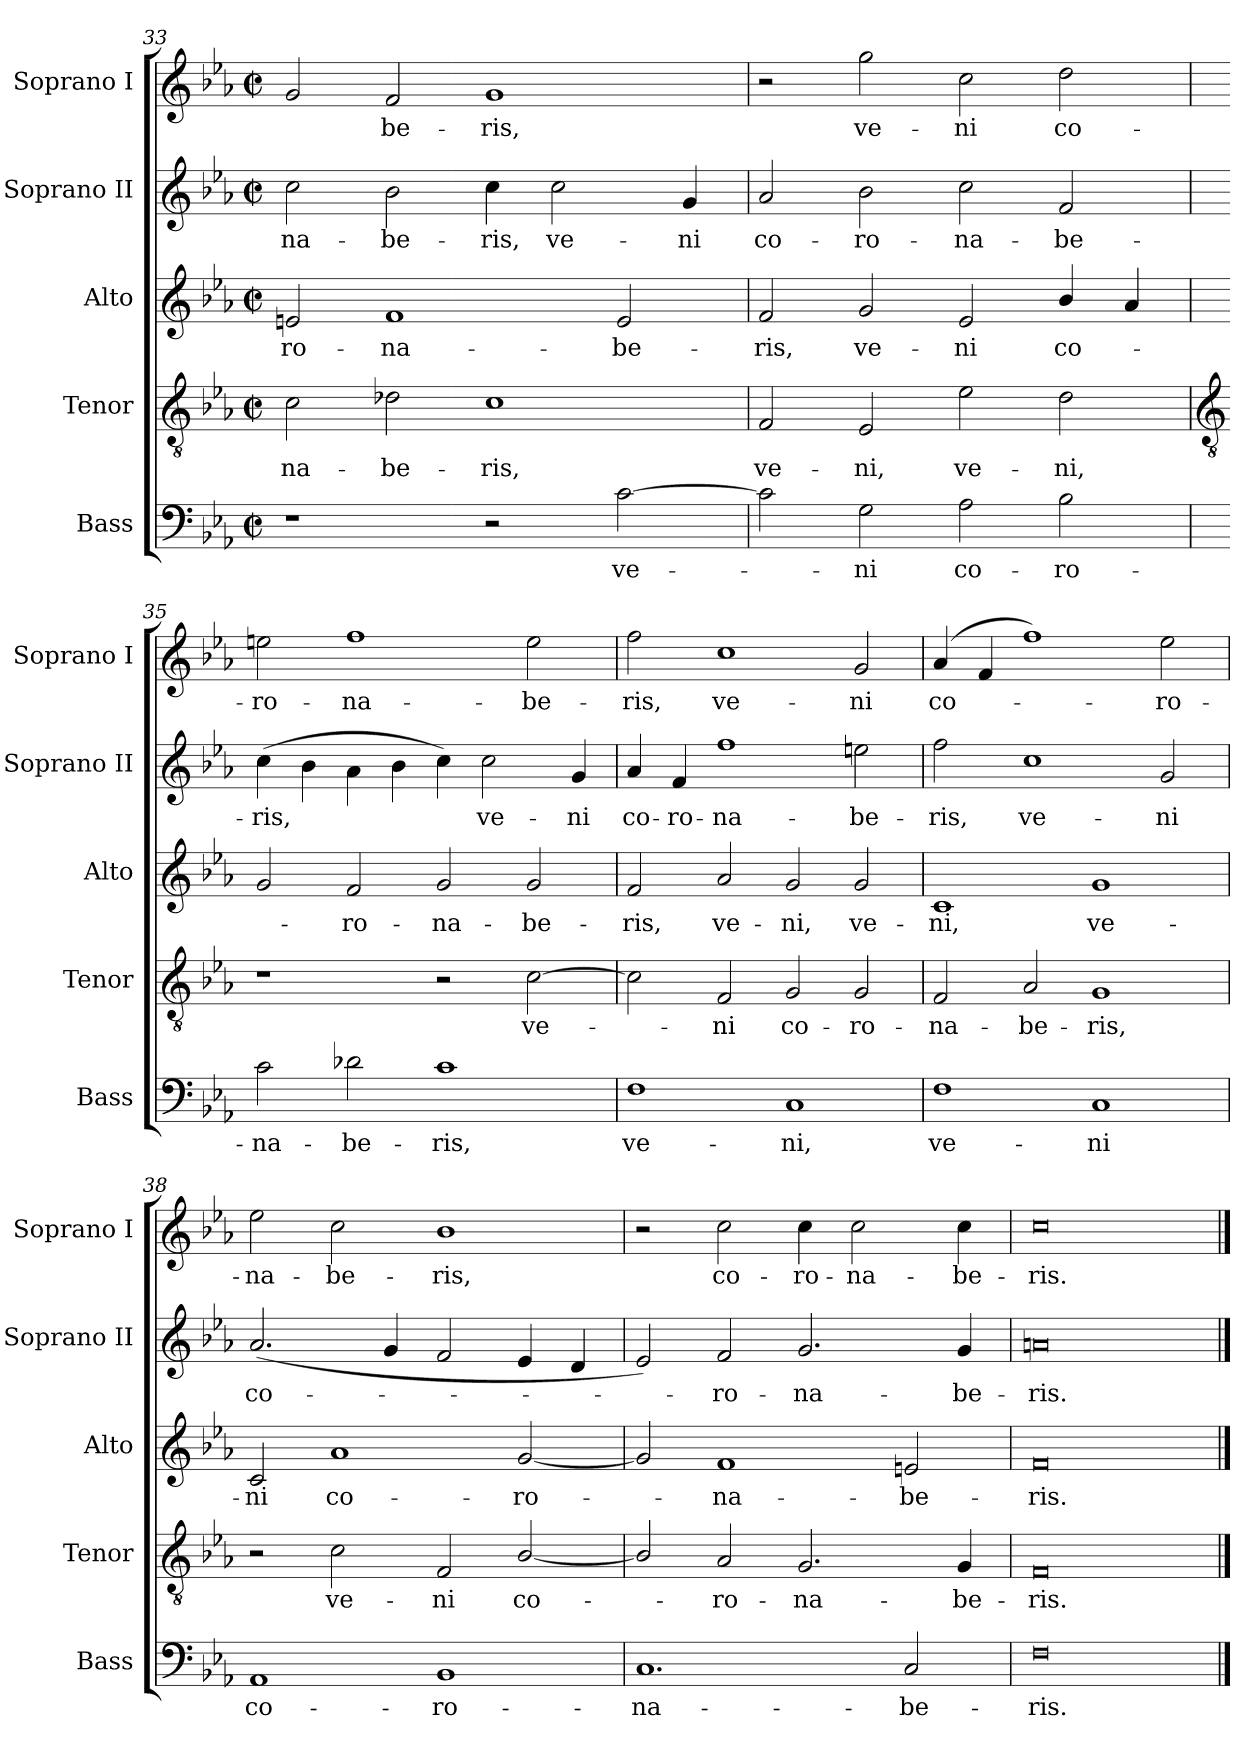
**kern	**text	**kern	**text	**kern	**text	**kern	**text	**kern	**text
*part5	*part5	*part4	*part4	*part3	*part3	*part2	*part2	*part1	*part1
*staff5	*staff5	*staff4	*staff4	*staff3	*staff3	*staff2	*staff2	*staff1	*staff1
*I"Bass	*	*I"Tenor	*	*I"Alto	*	*I"Soprano II	*	*I"Soprano I	*
*I'Bass	*	*I'Tenor	*	*I'Alto	*	*I'Soprano II	*	*I'Soprano I	*
*clefF4	*	*clefGv2	*	*clefG2	*	*clefG2	*	*clefG2	*
*k[b-e-a-]	*	*k[b-e-a-]	*	*k[b-e-a-]	*	*k[b-e-a-]	*	*k[b-e-a-]	*
*E-:	*	*E-:	*	*E-:	*	*E-:	*	*E-:	*
*M4/2	*	*M4/2	*	*M4/2	*	*M4/2	*	*M4/2	*
*met(c|)	*	*met(c|)	*	*met(c|)	*	*met(c|)	*	*met(c|)	*
=33	=33	=33	=33	=33	=33	=33	=33	=33	=33
!	!	!	!LO:LY:b	!	!LO:LY:b	!	!LO:LY:b	!	!
1r	.	2c	-na-	2en	-ro-	2cc	-na-	2g	.
!	!	!	!LO:LY:b	!	!LO:LY:b	!	!LO:LY:b	!	!LO:LY:b
.	.	2d-X	-be-	1f	-na-	2b-	-be-	2f	be-
!	!	!	!LO:LY:b	!	!	!	!LO:LY:b	!	!LO:LY:b
2r	.	1c	-ris,	.	.	4cc	-ris,	1g	-ris,
!	!	!	!	!	!	!	!LO:LY:b	!	!
.	.	.	.	.	.	2cc	ve-	.	.
!	!LO:LY:b	!	!	!	!LO:LY:b	!	!	!	!
[2c	ve-	.	.	2e	-be-	.	.	.	.
!	!	!	!	!	!	!	!LO:LY:b	!	!
.	.	.	.	.	.	4g	-ni	.	.
=34	=34	=34	=34	=34	=34	=34	=34	=34	=34
!	!	!	!LO:LY:b	!	!LO:LY:b	!	!LO:LY:b	!	!
2c]	.	2F	ve-	2f	-ris,	2a-	co-	2r	.
!	!LO:LY:b	!	!LO:LY:b	!	!LO:LY:b	!	!LO:LY:b	!	!LO:LY:b
2G	ni	2E-	-ni,	2g	ve-	2b-	-ro-	2gg	ve-
!	!LO:LY:b	!	!LO:LY:b	!	!LO:LY:b	!	!LO:LY:b	!	!LO:LY:b
2A-	co-	2e-	ve-	2e-	-ni	2cc	-na-	2cc	-ni
!	!LO:LY:b	!	!LO:LY:b	!	!LO:LY:b	!	!LO:LY:b	!	!LO:LY:b
2B-	-ro-	2d	-ni,	4b-/	co-	2f	-be-	2dd	co-
.	.	.	.	4a-	.	.	.	.	.
!!LO:LB:g=z
=35	=35	=35	=35	=35	=35	=35	=35	=35	=35
*	*	*clefGv2	*	*	*	*	*	*	*
!	!LO:LY:b	!	!	!	!	!	!LO:LY:b	!	!LO:LY:b
2c	-na-	1r	.	2g	.	(>4cc	-ris,	2een	-ro-
.	.	.	.	.	.	4b-\	.	.	.
!	!LO:LY:b	!	!	!	!LO:LY:b	!	!	!	!LO:LY:b
2d-X	-be-	.	.	2f	ro-	4a-\	.	1ff	-na-
.	.	.	.	.	.	4b-	.	.	.
!	!LO:LY:b	!	!	!	!LO:LY:b	!	!	!	!
1c	-ris,	2r	.	2g	-na-	4cc)	.	.	.
!	!	!	!	!	!	!	!LO:LY:b	!	!
.	.	.	.	.	.	2cc	ve-	.	.
!	!	!	!LO:LY:b	!	!LO:LY:b	!	!	!	!LO:LY:b
.	.	[2c	ve-	2g	-be-	.	.	2ee	-be-
!	!	!	!	!	!	!	!LO:LY:b	!	!
.	.	.	.	.	.	4g	-ni	.	.
=36	=36	=36	=36	=36	=36	=36	=36	=36	=36
!	!LO:LY:b	!	!	!	!LO:LY:b	!	!LO:LY:b	!	!LO:LY:b
1F	ve-	2c]	.	2f	-ris,	4a-	co-	2ff	-ris,
!	!	!	!	!	!	!	!LO:LY:b	!	!
.	.	.	.	.	.	4f	-ro-	.	.
!	!	!	!LO:LY:b	!	!LO:LY:b	!	!LO:LY:b	!	!LO:LY:b
.	.	2F	ni	2a-	ve-	1ff	-na-	1cc	ve-
!	!LO:LY:b	!	!LO:LY:b	!	!LO:LY:b	!	!	!	!
1C	-ni,	2G	co-	2g	-ni,	.	.	.	.
!	!	!	!LO:LY:b	!	!LO:LY:b	!	!LO:LY:b	!	!LO:LY:b
.	.	2G	-ro-	2g	ve-	2een	-be-	2g	-ni
=37	=37	=37	=37	=37	=37	=37	=37	=37	=37
!	!LO:LY:b	!	!LO:LY:b	!	!LO:LY:b	!	!LO:LY:b	!	!LO:LY:b
1F	ve-	2F	-na-	1c	-ni,	2ff	-ris,	(>4a-	co-
.	.	.	.	.	.	.	.	4f	.
!	!	!	!LO:LY:b	!	!	!	!LO:LY:b	!	!
.	.	2A-	-be-	.	.	1cc	ve-	1ff)	.
!	!LO:LY:b	!	!LO:LY:b	!	!LO:LY:b	!	!	!	!
1C	-ni	1G	-ris,	1g	ve-	.	.	.	.
!	!	!	!	!	!	!	!LO:LY:b	!	!LO:LY:b
.	.	.	.	.	.	2g	-ni	2ee-	ro-
=38	=38	=38	=38	=38	=38	=38	=38	=38	=38
!	!LO:LY:b	!	!	!	!LO:LY:b	!	!LO:LY:b	!	!LO:LY:b
1AA-	co-	2r	.	2c	-ni	(<2.a-	co-	2ee-	-na-
!	!	!	!LO:LY:b	!	!LO:LY:b	!	!	!	!LO:LY:b
.	.	2c	ve-	1a-	co-	.	.	2cc	-be-
.	.	.	.	.	.	4g	.	.	.
!	!LO:LY:b	!	!LO:LY:b	!	!	!	!	!	!LO:LY:b
1BB-	-ro-	2F	-ni	.	.	2f	.	1b-	-ris,
!	!	!	!LO:LY:b	!	!LO:LY:b	!	!	!	!
.	.	[2B-/	co-	[2g	-ro-	4e-	.	.	.
.	.	.	.	.	.	4d	.	.	.
=39	=39	=39	=39	=39	=39	=39	=39	=39	=39
!	!LO:LY:b	!	!	!	!	!	!	!	!
1.C	-na-	2B-/]	.	2g]	.	2e-)	.	2r	.
!	!	!	!LO:LY:b	!	!LO:LY:b	!	!LO:LY:b	!	!LO:LY:b
.	.	2A-	ro-	1f	na-	2f	ro-	2cc	co-
!	!	!	!LO:LY:b	!	!	!	!LO:LY:b	!	!LO:LY:b
.	.	2.G	-na-	.	.	2.g	-na-	4cc	-ro-
!	!	!	!	!	!	!	!	!	!LO:LY:b
.	.	.	.	.	.	.	.	2cc	-na-
!	!LO:LY:b	!	!	!	!LO:LY:b	!	!	!	!
2C	-be-	.	.	2en	-be-	.	.	.	.
!	!	!	!LO:LY:b	!	!	!	!LO:LY:b	!	!LO:LY:b
.	.	4G	-be-	.	.	4g	-be-	4cc	-be-
=40	=40	=40	=40	=40	=40	=40	=40	=40	=40
!	!LO:LY:b	!	!LO:LY:b	!	!LO:LY:b	!	!LO:LY:b	!	!LO:LY:b
0F	-ris.	0F	-ris.	0f	-ris.	0an	-ris.	0cc	-ris.
==	==	==	==	==	==	==	==	==	==
*-	*-	*-	*-	*-	*-	*-	*-	*-	*-
